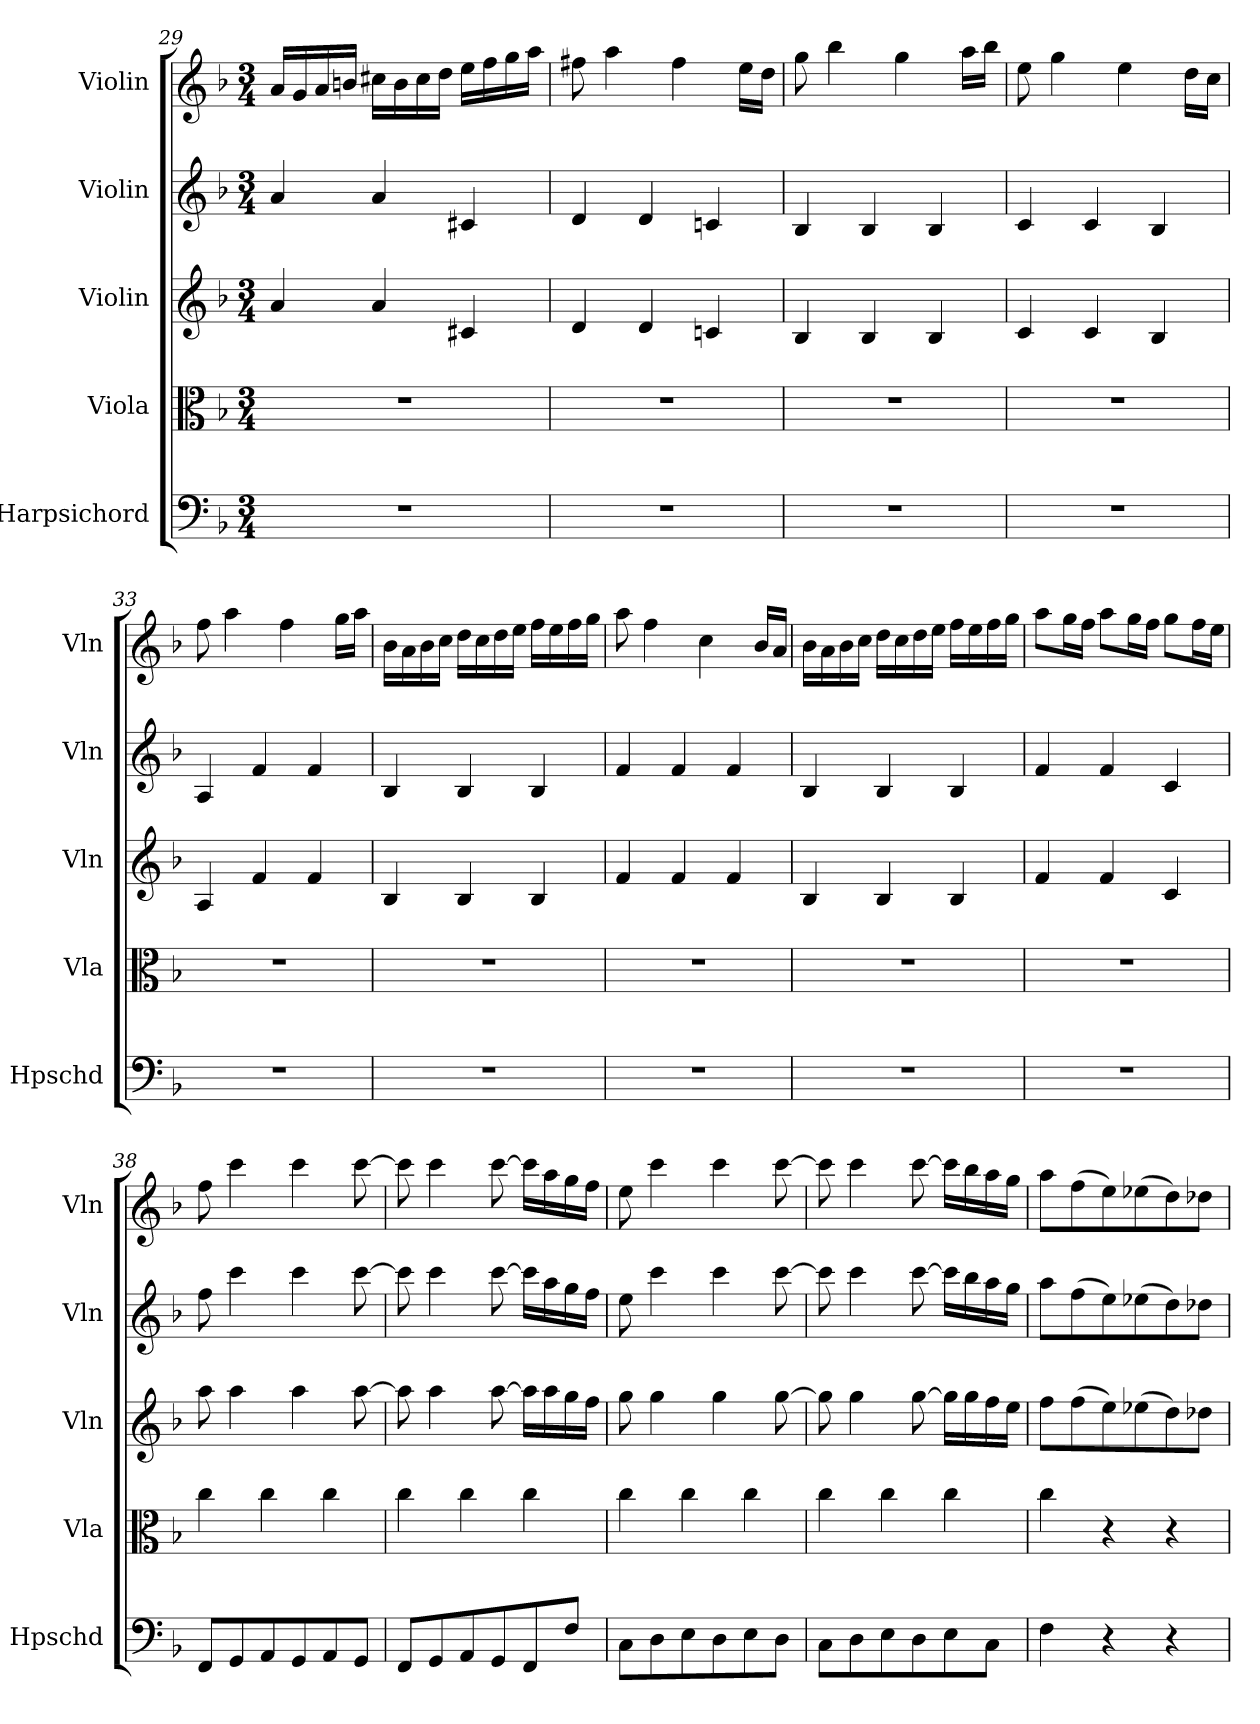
**kern	**kern	**kern	**kern	**kern
*part5	*part4	*part3	*part2	*part1
*staff5	*staff4	*staff3	*staff2	*staff1
*I"Harpsichord	*I"Viola	*I"Violin	*I"Violin	*I"Violin
*I'Hpschd	*I'Vla	*I'Vln	*I'Vln	*I'Vln
*clefF4	*clefC3	*clefG2	*clefG2	*clefG2
*k[b-]	*k[b-]	*k[b-]	*k[b-]	*k[b-]
*d:	*d:	*d:	*d:	*d:
*M3/4	*M3/4	*M3/4	*M3/4	*M3/4
=29	=29	=29	=29	=29
2.r	2.r	4a/	4a/	16a/LL
.	.	.	.	16g/
.	.	.	.	16a/
.	.	.	.	16bn/JJ
.	.	4a/	4a/	16cc#X\LL
.	.	.	.	16b\
.	.	.	.	16cc#\
.	.	.	.	16dd\JJ
.	.	4c#X/	4c#X/	16ee\LL
.	.	.	.	16ff\
.	.	.	.	16gg\
.	.	.	.	16aa\JJ
=30	=30	=30	=30	=30
2.r	2.r	4d/	4d/	8ff#X\
.	.	.	.	4aa\
.	.	4d/	4d/	.
.	.	.	.	4ff#\
.	.	4cn/	4cn/	.
.	.	.	.	16ee\LL
.	.	.	.	16dd\JJ
=31	=31	=31	=31	=31
2.r	2.r	4B-/	4B-/	8gg\
.	.	.	.	4bb-\
.	.	4B-/	4B-/	.
.	.	.	.	4gg\
.	.	4B-/	4B-/	.
.	.	.	.	16aa\LL
.	.	.	.	16bb-\JJ
=32	=32	=32	=32	=32
2.r	2.r	4c/	4c/	8ee\
.	.	.	.	4gg\
.	.	4c/	4c/	.
.	.	.	.	4ee\
.	.	4B-/	4B-/	.
.	.	.	.	16dd\LL
.	.	.	.	16cc\JJ
=33	=33	=33	=33	=33
2.r	2.r	4A/	4A/	8ff\
.	.	.	.	4aa\
.	.	4f/	4f/	.
.	.	.	.	4ff\
.	.	4f/	4f/	.
.	.	.	.	16gg\LL
.	.	.	.	16aa\JJ
=34	=34	=34	=34	=34
2.r	2.r	4B-/	4B-/	16b-\LL
.	.	.	.	16a\
.	.	.	.	16b-\
.	.	.	.	16cc\JJ
.	.	4B-/	4B-/	16dd\LL
.	.	.	.	16cc\
.	.	.	.	16dd\
.	.	.	.	16ee\JJ
.	.	4B-/	4B-/	16ff\LL
.	.	.	.	16ee\
.	.	.	.	16ff\
.	.	.	.	16gg\JJ
=35	=35	=35	=35	=35
2.r	2.r	4f/	4f/	8aa\
.	.	.	.	4ff\
.	.	4f/	4f/	.
.	.	.	.	4cc\
.	.	4f/	4f/	.
.	.	.	.	16b-/LL
.	.	.	.	16a/JJ
=36	=36	=36	=36	=36
2.r	2.r	4B-/	4B-/	16b-\LL
.	.	.	.	16a\
.	.	.	.	16b-\
.	.	.	.	16cc\JJ
.	.	4B-/	4B-/	16dd\LL
.	.	.	.	16cc\
.	.	.	.	16dd\
.	.	.	.	16ee\JJ
.	.	4B-/	4B-/	16ff\LL
.	.	.	.	16ee\
.	.	.	.	16ff\
.	.	.	.	16gg\JJ
=37	=37	=37	=37	=37
2.r	2.r	4f/	4f/	8aa\L
.	.	.	.	16gg\L
.	.	.	.	16ff\JJ
.	.	4f/	4f/	8aa\L
.	.	.	.	16gg\L
.	.	.	.	16ff\JJ
.	.	4c/	4c/	8gg\L
.	.	.	.	16ff\L
.	.	.	.	16ee\JJ
=38	=38	=38	=38	=38
8FF/L	4cc\	8aa\	8ff\	8ff\
8GG/	.	4aa\	4ccc\	4ccc\
8AA/	4cc\	.	.	.
8GG/	.	4aa\	4ccc\	4ccc\
8AA/	4cc\	.	.	.
8GG/J	.	[8aa\	[8ccc\	[8ccc\
=39	=39	=39	=39	=39
8FF/L	4cc\	8aa\]	8ccc\]	8ccc\]
8GG/	.	4aa\	4ccc\	4ccc\
8AA/	4cc\	.	.	.
8GG/	.	[8aa\	[8ccc\	[8ccc\
8FF/	4cc\	16aa\LL]	16ccc\LL]	16ccc\LL]
.	.	16aa\	16aa\	16aa\
8F/J	.	16gg\	16gg\	16gg\
.	.	16ff\JJ	16ff\JJ	16ff\JJ
=40	=40	=40	=40	=40
8C\L	4cc\	8gg\	8ee\	8ee\
8D\	.	4gg\	4ccc\	4ccc\
8E\	4cc\	.	.	.
8D\	.	4gg\	4ccc\	4ccc\
8E\	4cc\	.	.	.
8D\J	.	[8gg\	[8ccc\	[8ccc\
=41	=41	=41	=41	=41
8C\L	4cc\	8gg\]	8ccc\]	8ccc\]
8D\	.	4gg\	4ccc\	4ccc\
8E\	4cc\	.	.	.
8D\	.	[8gg\	[8ccc\	[8ccc\
8E\	4cc\	16gg\LL]	16ccc\LL]	16ccc\LL]
.	.	16gg\	16bb-\	16bb-\
8C\J	.	16ff\	16aa\	16aa\
.	.	16ee\JJ	16gg\JJ	16gg\JJ
=42	=42	=42	=42	=42
4F\	4cc\	8ff\L	8aa\L	8aa\L
.	.	(8ff\	(8ff\	(8ff\
4r	4r	8ee\)	8ee\)	8ee\)
.	.	(8ee-X\	(8ee-X\	(8ee-X\
4r	4r	8dd\)	8dd\)	8dd\)
.	.	8dd-X\J	8dd-X\J	8dd-X\J
=	=	=	=	=
*-	*-	*-	*-	*-
